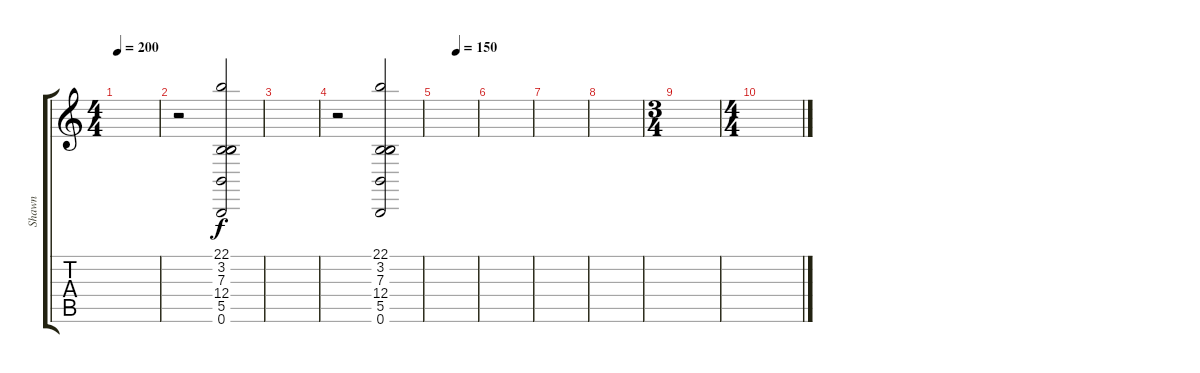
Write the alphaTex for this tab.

\track ("Shawn" "Shawn") {instrument agogo}
\staff {score tabs}
\tuning (Db4 Ab3 E3 B2 Gb2 B1) {hide}
\ts (4 4)
\tempo 200
\clef g2
\ks c
|
r.2 (22.1 3.2 7.3 12.4 5.5 0.6).2 |
|
r.2 (22.1 3.2 7.3 12.4 5.5 0.6).2 |
\tempo (150 0.5)
|
|
|
|
\ts (3 4)
|
\ts (4 4)
